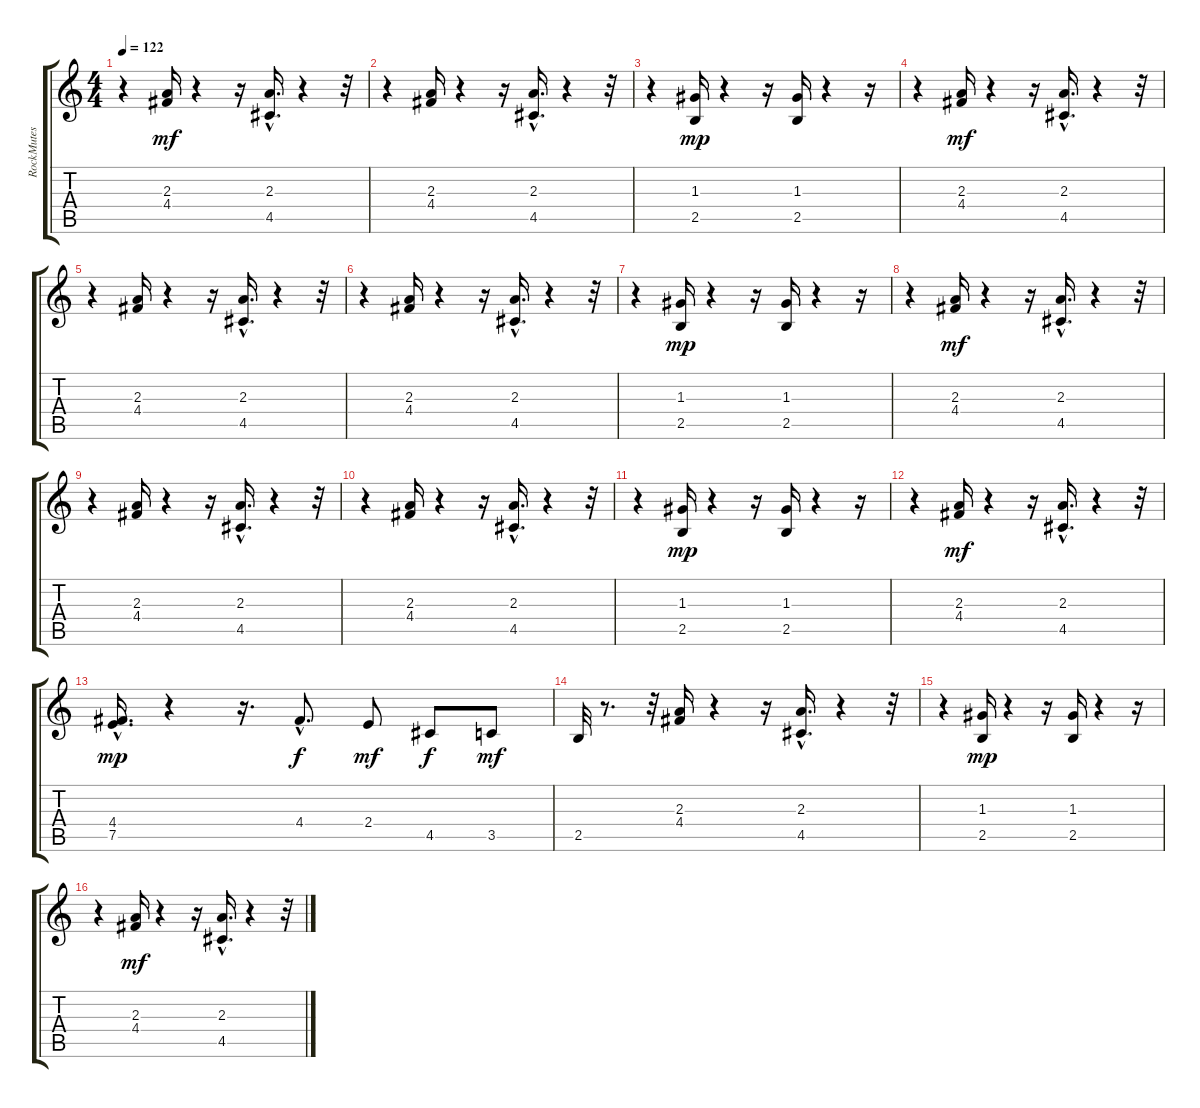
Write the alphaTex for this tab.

\track ("RockMutes" "RockMutes") {instrument distortionguitar}
\staff {score tabs}
\tuning (E4 B3 G3 D3 A2 E2) {hide}
\ts (4 4)
\tempo 122
\clef g2
\ks c
r.4{dy mf} (2.3 4.4).16 r.4 r.16 (2.3{hac} 4.5).16{d} r.4 r.32 |
r.4 (2.3 4.4).16 r.4 r.16 (2.3{hac} 4.5).16{d} r.4 r.32 |
r.4 (1.3 2.5).16{dy mp} r.4 r.16 (1.3 2.5).16 r.4 r.16 |
r.4 (2.3 4.4).16{dy mf} r.4 r.16 (2.3{hac} 4.5).16{d} r.4 r.32 |
r.4 (2.3 4.4).16 r.4 r.16 (2.3{hac} 4.5).16{d} r.4 r.32 |
r.4 (2.3 4.4).16 r.4 r.16 (2.3{hac} 4.5).16{d} r.4 r.32 |
r.4 (1.3 2.5).16{dy mp} r.4 r.16 (1.3 2.5).16 r.4 r.16 |
r.4 (2.3 4.4).16{dy mf} r.4 r.16 (2.3{hac} 4.5).16{d} r.4 r.32 |
r.4 (2.3 4.4).16 r.4 r.16 (2.3{hac} 4.5).16{d} r.4 r.32 |
r.4 (2.3 4.4).16 r.4 r.16 (2.3{hac} 4.5).16{d} r.4 r.32 |
r.4 (1.3 2.5).16{dy mp} r.4 r.16 (1.3 2.5).16 r.4 r.16 |
r.4 (2.3 4.4).16{dy mf} r.4 r.16 (2.3{hac} 4.5).16{d} r.4 r.32 |
(4.4{hac} 7.5).16{d dy mp} r.4 r.16{d} 4.4{hac}.8{d dy f} 2.4.8{dy mf} 4.5.8{dy f} 3.5.8{dy mf} |
2.5.32 r.8{d} r.32 (2.3 4.4).16 r.4 r.16 (2.3{hac} 4.5).16{d} r.4 r.32 |
r.4 (1.3 2.5).16{dy mp} r.4 r.16 (1.3 2.5).16 r.4 r.16 |
r.4 (2.3 4.4).16{dy mf} r.4 r.16 (2.3{hac} 4.5).16{d} r.4 r.32
